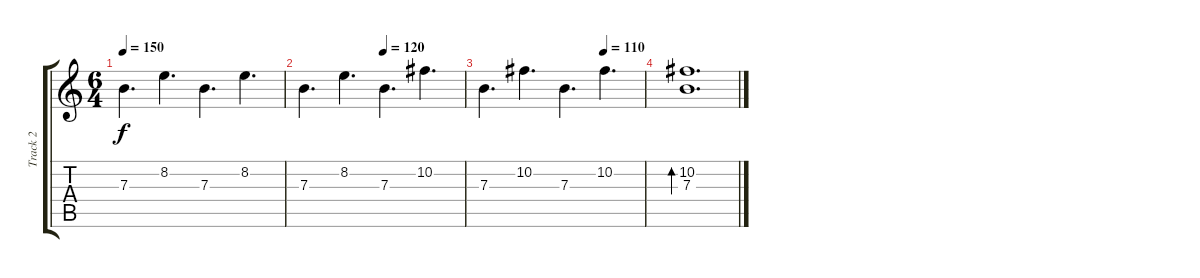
\track ("Track 2" "Track 2") {instrument distortionguitar}
\staff {score tabs}
\tuning (Db4 Ab3 E3 B2 Gb2 B1) {hide}
\ts (6 4)
\tempo 150
\clef g2
\ks c
7.3.4{d dy f} 8.2.4{d} 7.3.4{d} 8.2.4{d} |
\tempo (120 0.5)
7.3.4{d} 8.2.4{d} 7.3.4{d} 10.2.4{d} |
\tempo (110 0.75)
7.3.4{d} 10.2.4{d} 7.3.4{d} 10.2.4{d} |
(10.2 7.3).1{d bd 60}
